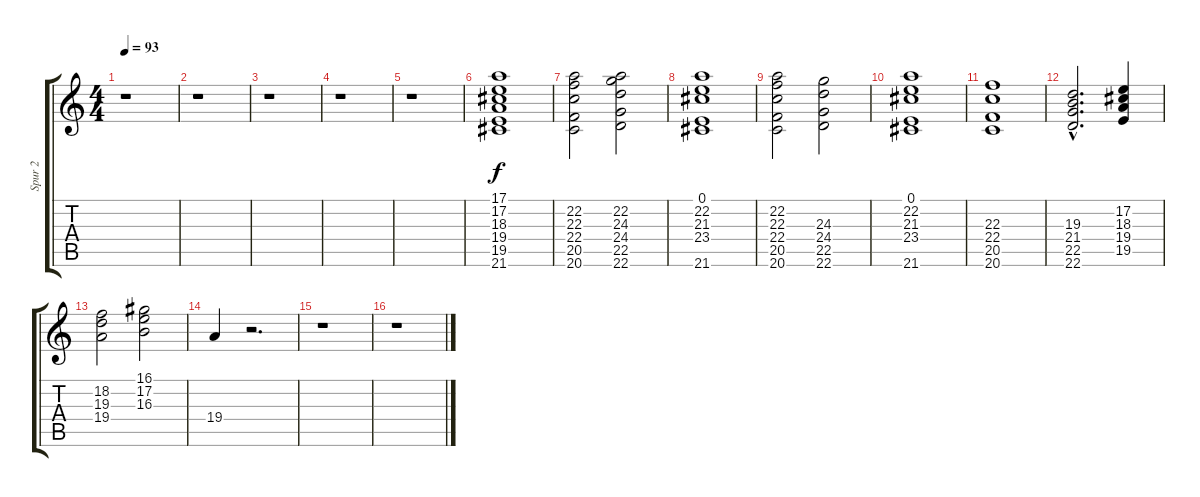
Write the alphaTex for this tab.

\track ("Spur 2" "Spur 2") {instrument stringensemble1}
\staff {score tabs}
\tuning (E4 B3 G3 D3 A2 E2) {hide}
\ts (4 4)
\tempo 93
\clef g2
\ks c
r.1{dy f} |
r.1 |
r.1 |
r.1 |
r.1 |
(17.1 17.2 18.3 19.4 19.5 21.6).1{volume 10 balance 7} |
(22.2 22.3 22.4 20.5 20.6).2{volume 11} (22.2 24.3 24.4 22.5 22.6).2{volume 10} |
(0.1 22.2 21.3 23.4 21.6).1{volume 10} |
(22.2 22.3 22.4 20.5 20.6).2 (24.3 24.4 22.5 22.6).2 |
(0.1 22.2 21.3 23.4 21.6).1 |
(22.3 22.4 20.5 20.6).1{volume 11} |
(19.3{hac} 21.4{hac} 22.5{hac} 22.6{hac}).2{d volume 11} (17.2 18.3 19.4 19.5).4 |
(18.2 19.3 19.4).2 (16.1 17.2 16.3).2{volume 11} |
19.4.4{volume 9} r.2{d} |
r.1 |
r.1
